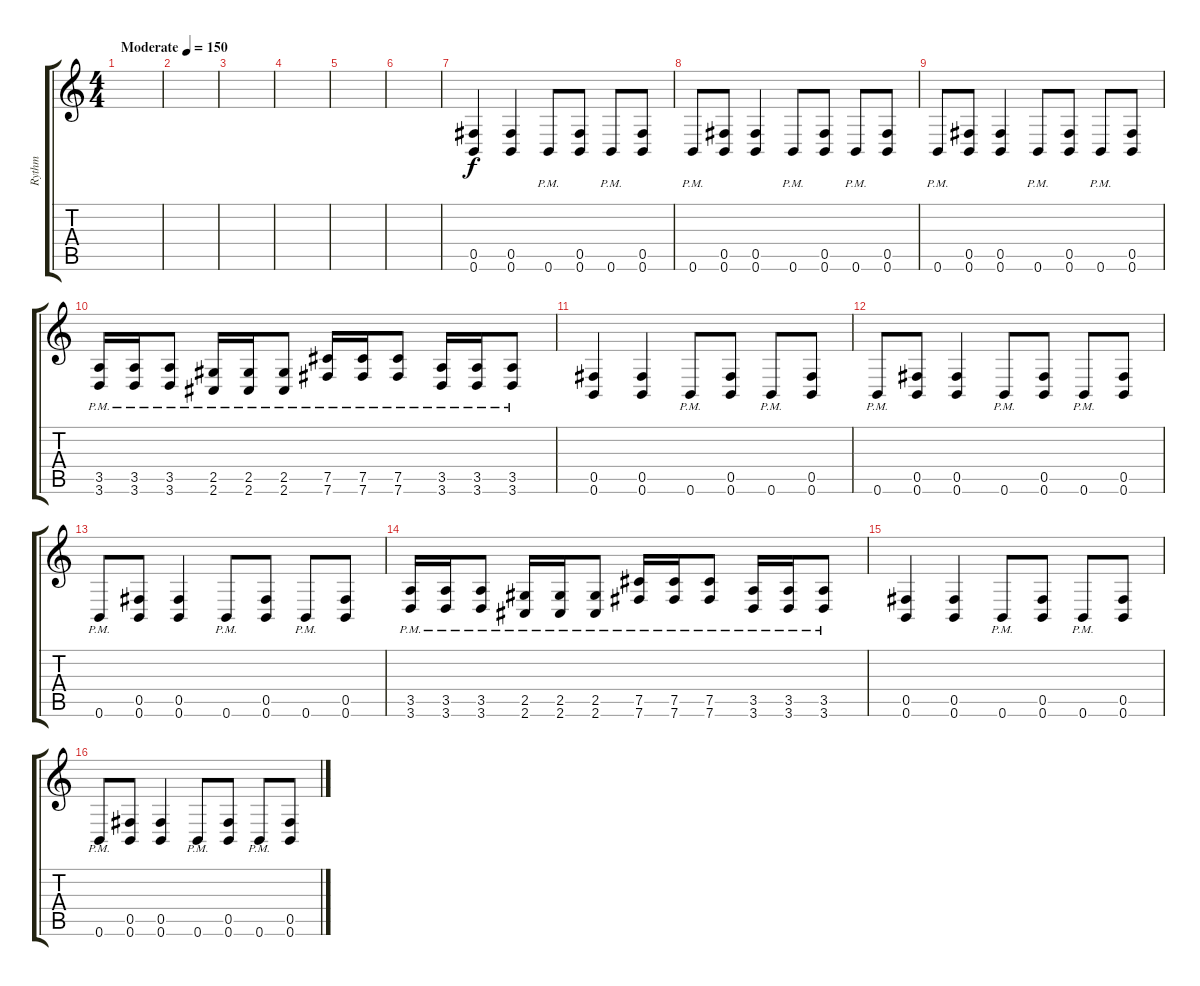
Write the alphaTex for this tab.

\track ("Rythm" "Rythm") {instrument distortionguitar}
\staff {score tabs}
\tuning (Db4 Ab3 E3 B2 Gb2 B1) {hide}
\ts (4 4)
\tempo (150 "Moderate")
\clef g2
\ks c
|
|
|
|
|
|
(0.5 0.6).4 (0.5 0.6).4 0.6{pm}.8 (0.5 0.6).8 0.6{pm}.8 (0.5 0.6).8 |
0.6{pm}.8 (0.5 0.6).8 (0.5 0.6).4 0.6{pm}.8 (0.5 0.6).8 0.6{pm}.8 (0.5 0.6).8 |
0.6{pm}.8 (0.5 0.6).8 (0.5 0.6).4 0.6{pm}.8 (0.5 0.6).8 0.6{pm}.8 (0.5 0.6).8 |
(3.5{pm} 3.6).16 (3.5{pm} 3.6).16 (3.5{pm} 3.6).8 (2.5{pm} 2.6).16 (2.5{pm} 2.6).16 (2.5{pm} 2.6).8 (7.5{pm} 7.6).16 (7.5{pm} 7.6).16 (7.5{pm} 7.6).8 (3.5{pm} 3.6).16 (3.5{pm} 3.6).16 (3.5{pm} 3.6).8 |
(0.5 0.6).4 (0.5 0.6).4 0.6{pm}.8 (0.5 0.6).8 0.6{pm}.8 (0.5 0.6).8 |
0.6{pm}.8 (0.5 0.6).8 (0.5 0.6).4 0.6{pm}.8 (0.5 0.6).8 0.6{pm}.8 (0.5 0.6).8 |
0.6{pm}.8 (0.5 0.6).8 (0.5 0.6).4 0.6{pm}.8 (0.5 0.6).8 0.6{pm}.8 (0.5 0.6).8 |
(3.5{pm} 3.6).16 (3.5{pm} 3.6).16 (3.5{pm} 3.6).8 (2.5{pm} 2.6).16 (2.5{pm} 2.6).16 (2.5{pm} 2.6).8 (7.5{pm} 7.6).16 (7.5{pm} 7.6).16 (7.5{pm} 7.6).8 (3.5{pm} 3.6).16 (3.5{pm} 3.6).16 (3.5{pm} 3.6).8 |
(0.5 0.6).4 (0.5 0.6).4 0.6{pm}.8 (0.5 0.6).8 0.6{pm}.8 (0.5 0.6).8 |
0.6{pm}.8 (0.5 0.6).8 (0.5 0.6).4 0.6{pm}.8 (0.5 0.6).8 0.6{pm}.8 (0.5 0.6).8
